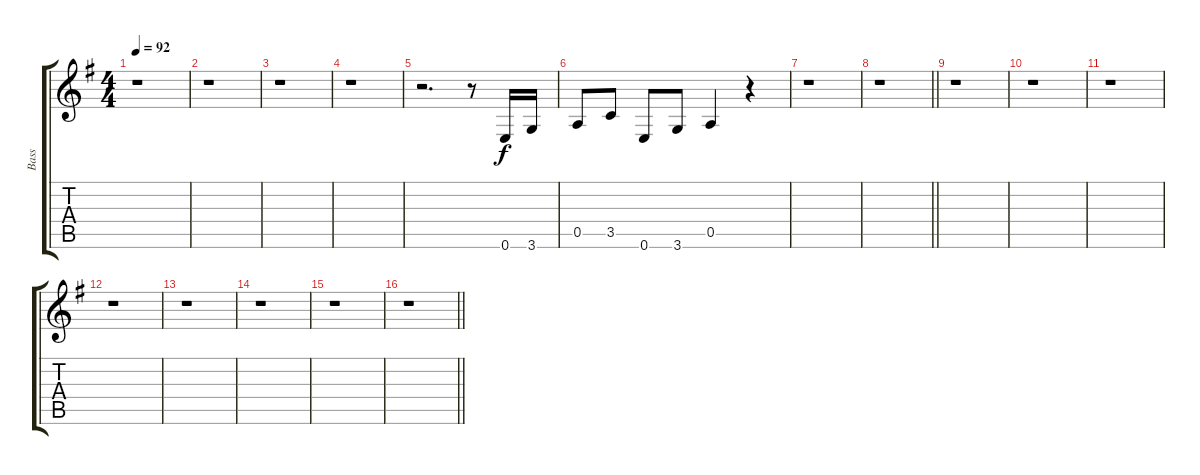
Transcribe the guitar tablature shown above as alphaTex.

\track ("Bass" "Bass") {instrument acousticbass}
\staff {score tabs}
\tuning (E4 B3 G3 D3 A2 E2) {hide}
\ts (4 4)
\tempo 92
\clef g2
\ks g
r.1{dy f} |
r.1 |
r.1 |
r.1 |
r.2{d} r.8 0.6.16 3.6.16 |
0.5.8 3.5.8 0.6.8 3.6.8 0.5.4 r.4 |
r.1 |
\barLineRight lightlight
r.1 |
r.1 |
r.1 |
r.1 |
r.1 |
r.1 |
r.1 |
r.1 |
\barLineRight lightlight
r.1
